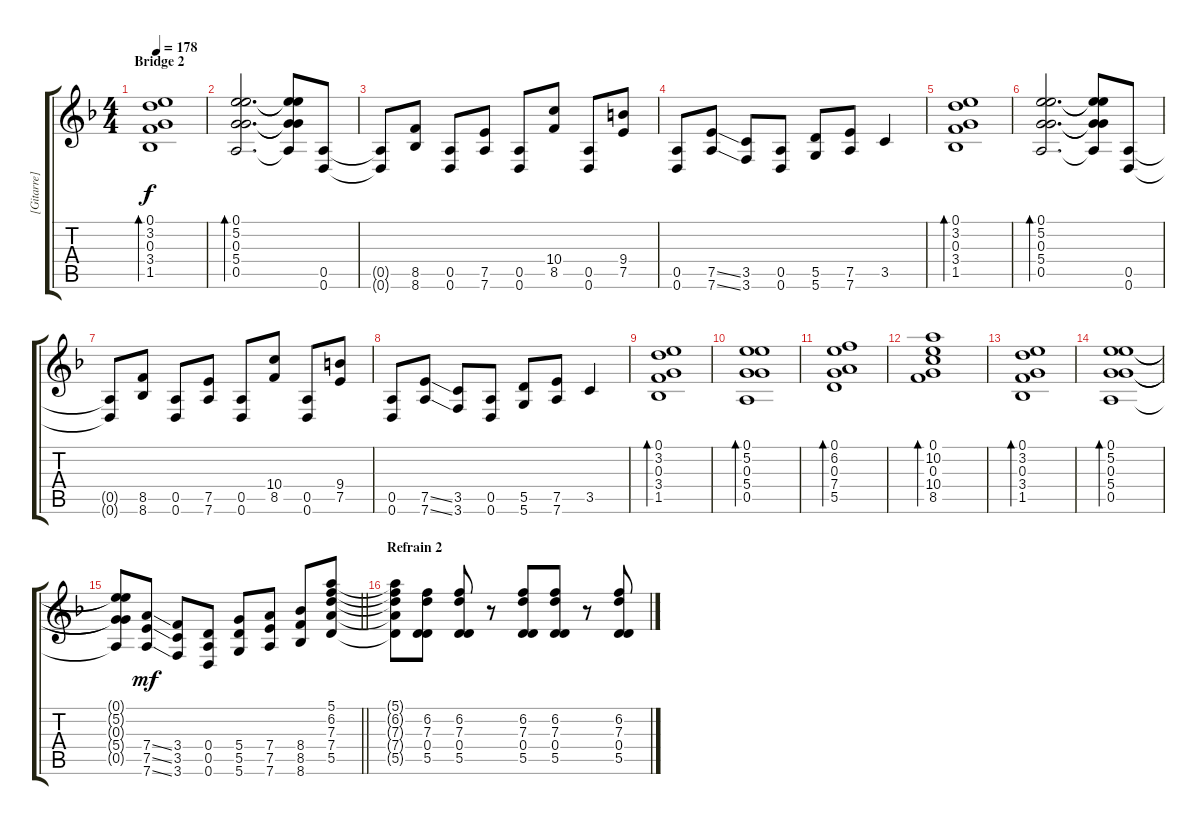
\track ("[Gitarre]" "[Gitarre]") {instrument distortionguitar}
\staff {score tabs}
\tuning (E4 B3 G3 D3 A2 D2) {hide}
\ts (4 4)
\section ("" "Bridge 2")
\tempo 178
\clef g2
\ks dminor
(0.1 3.2 0.3 3.4 1.5).1{bd 60 dy f instrument electricguitarclean} |
(0.1 5.2 0.3 5.4 0.5).2{d bd 60} (0.1{t} 5.2{t} 0.3{t} 5.4{t} 0.5{t}).8 (0.5 0.6).8{instrument overdrivenguitar} |
(0.5{t} 0.6{t}).8 (8.5 8.6).8 (0.5 0.6).8 (7.5 7.6).8 (0.5 0.6).8 (10.4 8.5).8 (0.5 0.6).8 (9.4 7.5).8 |
(0.5 0.6).8 (7.5{ss} 7.6{ss}).8 (3.5 3.6).8 (0.5 0.6).8 (5.5 5.6).8 (7.5 7.6).8 3.5.4 |
(0.1 3.2 0.3 3.4 1.5).1{bd 60 volume 16 balance 8 instrument electricguitarclean} |
(0.1 5.2 0.3 5.4 0.5).2{d bd 60} (0.1{t} 5.2{t} 0.3{t} 5.4{t} 0.5{t}).8 (0.5 0.6).8{balance 5 instrument overdrivenguitar} |
(0.5{t} 0.6{t}).8 (8.5 8.6).8 (0.5 0.6).8 (7.5 7.6).8 (0.5 0.6).8 (10.4 8.5).8 (0.5 0.6).8 (9.4 7.5).8 |
(0.5 0.6).8 (7.5{ss} 7.6{ss}).8 (3.5 3.6).8 (0.5 0.6).8 (5.5 5.6).8 (7.5 7.6).8 3.5.4 |
(0.1 3.2 0.3 3.4 1.5).1{bd 120 volume 16 balance 8 instrument electricguitarclean} |
(0.1 5.2 0.3 5.4 0.5).1{bd 120} |
(0.1 6.2 0.3 7.4 5.5).1{bd 120} |
(0.1 10.2 0.3 10.4 8.5).1{bd 120} |
(0.1 3.2 0.3 3.4 1.5).1{bd 120} |
(0.1 5.2 0.3 5.4 0.5).1{bd 120} |
\barLineRight lightlight
(0.1{t} 5.2{t} 0.3{t} 5.4{t} 0.5{t}).8 (7.4{ss} 7.5{ss} 7.6{ss}).8{dy mf balance 5 instrument overdrivenguitar} (3.4 3.5 3.6).8 (0.4 0.5 0.6).8 (5.4 5.5 5.6).8 (7.4 7.5 7.6).8 (8.4 8.5 8.6).8 (5.1 6.2 7.3 7.4 5.5).8 |
\section ("" "Refrain 2")
(5.1{t} 6.2{t} 7.3{t} 7.4{t} 5.5{t}).8 (6.2 7.3 0.4 5.5).8 (6.2 7.3 0.4 5.5).8 r.8 (6.2 7.3 0.4 5.5).8 (6.2 7.3 0.4 5.5).8 r.8 (6.2 7.3 0.4 5.5).8
